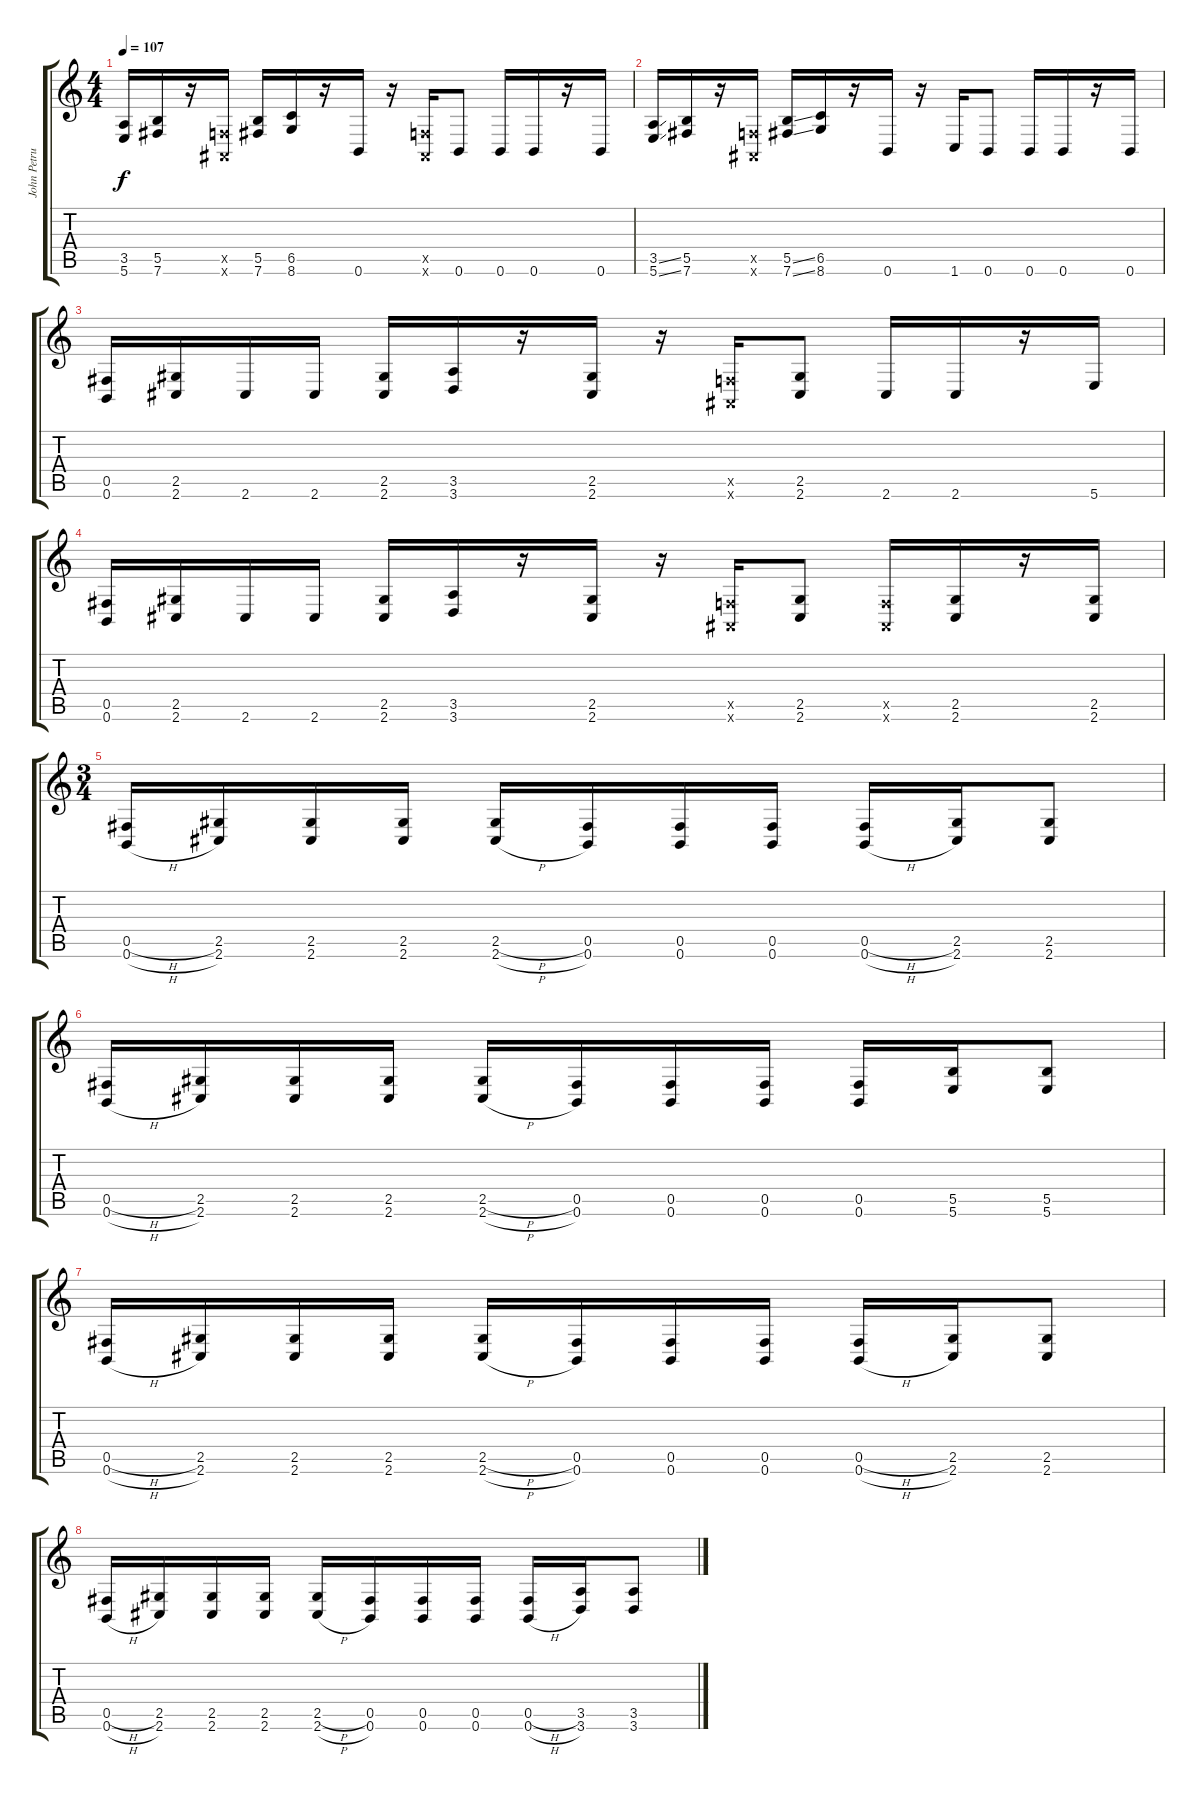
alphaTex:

\track ("John Petrucci" "John Petru") {instrument distortionguitar}
\staff {score tabs}
\tuning (E4 B3 G3 D3 Gb2 B1) {hide}
\ts (4 4)
\tempo 107
\clef g2
\ks c
(3.5 5.6).16{dy f} (5.5 7.6).16 r.16 (-1.5{x} -1.6{x}).16 (5.5 7.6).16 (6.5 8.6).16 r.16 0.6.16 r.16 (-1.5{x} -1.6{x}).16 0.6.8 0.6.16 0.6.16 r.16 0.6.16 |
(3.5{ss} 5.6{ss}).16 (5.5 7.6).16 r.16 (-1.5{x} -1.6{x}).16 (5.5{ss} 7.6{ss}).16 (6.5 8.6).16 r.16 0.6.16 r.16 1.6.16 0.6.8 0.6.16 0.6.16 r.16 0.6.16 |
(0.5 0.6).16 (2.5 2.6).16 2.6.16 2.6.16 (2.5 2.6).16 (3.5 3.6).16 r.16 (2.5 2.6).16 r.16 (-1.5{x} -1.6{x}).16 (2.5 2.6).8 2.6.16 2.6.16 r.16 5.6.16 |
(0.5 0.6).16 (2.5 2.6).16 2.6.16 2.6.16 (2.5 2.6).16 (3.5 3.6).16 r.16 (2.5 2.6).16 r.16 (-1.5{x} -1.6{x}).16 (2.5 2.6).8 (-1.5{x} -1.6{x}).16 (2.5 2.6).16 r.16 (2.5 2.6).16 |
\ts (3 4)
(0.5{h} 0.6{h}).16 (2.5 2.6).16 (2.5 2.6).16 (2.5 2.6).16 (2.5{h} 2.6{h}).16 (0.5 0.6).16 (0.5 0.6).16 (0.5 0.6).16 (0.5{h} 0.6{h}).16 (2.5 2.6).16 (2.5 2.6).8 |
(0.5{h} 0.6{h}).16 (2.5 2.6).16 (2.5 2.6).16 (2.5 2.6).16 (2.5{h} 2.6{h}).16 (0.5 0.6).16 (0.5 0.6).16 (0.5 0.6).16 (0.5 0.6).16 (5.5 5.6).16 (5.5 5.6).8 |
(0.5{h} 0.6{h}).16 (2.5 2.6).16 (2.5 2.6).16 (2.5 2.6).16 (2.5{h} 2.6{h}).16 (0.5 0.6).16 (0.5 0.6).16 (0.5 0.6).16 (0.5{h} 0.6{h}).16 (2.5 2.6).16 (2.5 2.6).8 |
(0.5{h} 0.6{h}).16 (2.5 2.6).16 (2.5 2.6).16 (2.5 2.6).16 (2.5{h} 2.6{h}).16 (0.5 0.6).16 (0.5 0.6).16 (0.5 0.6).16 (0.5{h} 0.6{h}).16 (3.5 3.6).16 (3.5 3.6).8
